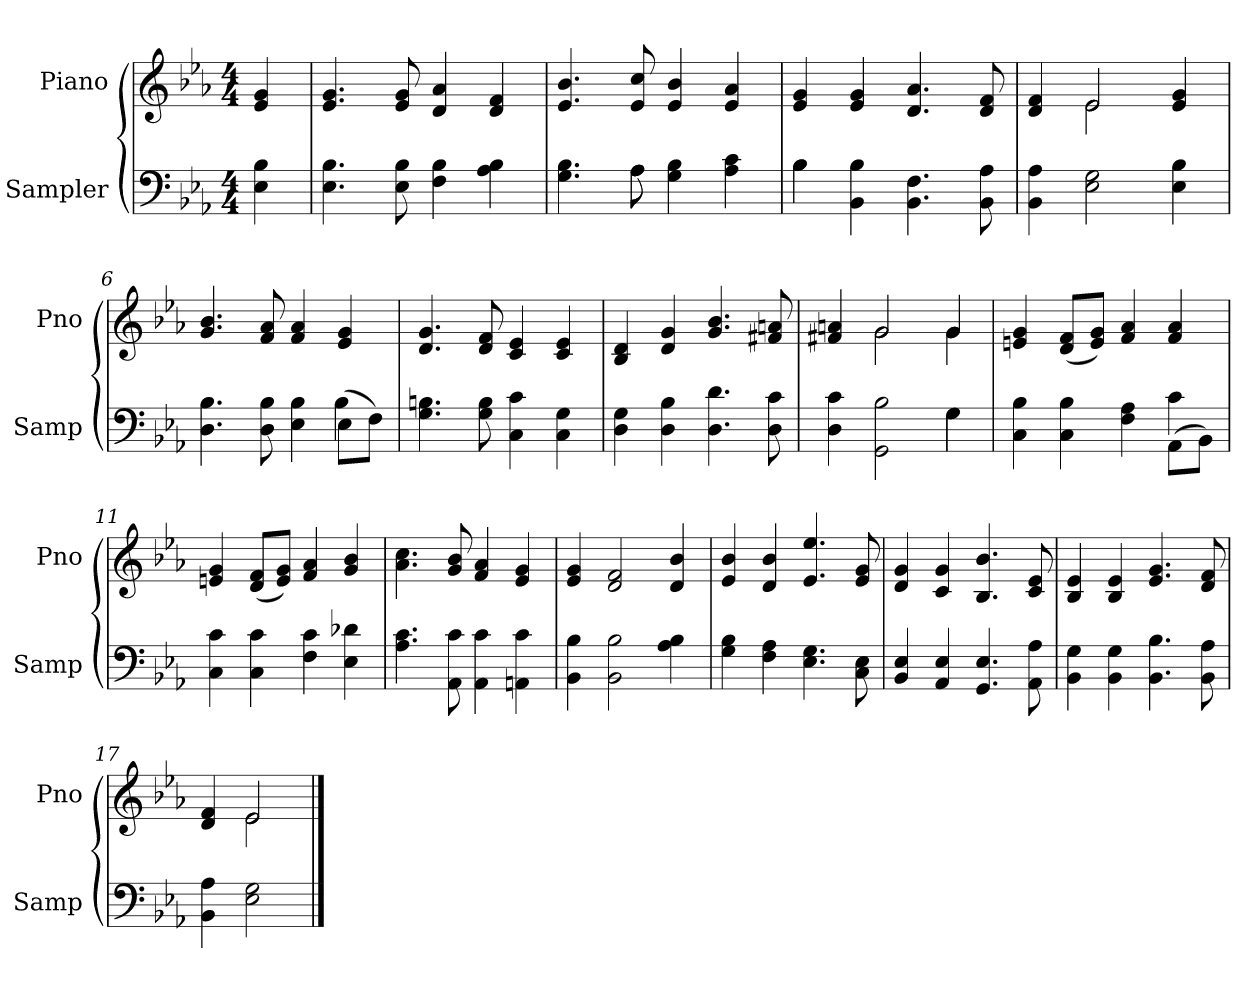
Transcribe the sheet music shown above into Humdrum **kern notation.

**kern	**kern
*part2	*part1
*staff2	*staff1
*I"Sampler	*I"Piano
*I'Samp	*I'Pno
*clefF4	*clefG2
*k[b-e-a-]	*k[b-e-a-]
*E-:	*E-:
*M4/4	*M4/4
=1	=1
4E- 4B-	4e- 4g
=2	=2
4.E- 4.B-	4.e- 4.g
8E- 8B-	8e- 8g
4F 4B-	4d 4a-
4A-\ 4B-\	4d 4f
=3	=3
*^	*
4.G 4.B-	4.ryy	4.e- 4.b-
8A-\	8A-	8e- 8cc
4G 4B-	2ryy	4e- 4b-
4A- 4c	.	4e- 4a-
=4	=4	=4
4B-\	4B-	4e- 4g
4BB- 4B-	2.ryy	4e- 4g
4.BB- 4.F	.	4.d 4.a-
8BB- 8A-	.	8d 8f
*v	*v	*
=5	=5
*	*^
4BB- 4A-	4d 4f	4ryy
2E- 2G	2e-/	2e-
4E- 4B-	4e- 4g	4ryy
*	*v	*v
=6	=6
*^	*
4.D 4.B-	2.ryy	4.g 4.b-
8D 8B-	.	8f 8a-
4E- 4B-	.	4f 4a-
(8E-\L	4B-	4e- 4g
8F\J)	.	.
*v	*v	*
=7	=7
4.G 4.Bn	4.d 4.g
8G 8B	8d 8f
4C 4c	4c 4e-
4C 4G	4c 4e-
=8	=8
4D 4G	4B- 4d
4D 4B-	4d 4g
4.D 4.d	4.g 4.b-
8D 8c	8f#X 8an
=9	=9
*^	*^
4D 4c	2.ryy	4f#X 4an	4ryy
2GG 2B-	.	2g/	2g
4G\	4G	4g/	4g
*	*	*v	*v
=10	=10	=10
4C 4B-	2.ryy	4en 4g
4C 4B-	.	(8d/ 8f/L
.	.	8e/ 8g/J)
4F 4A-	.	4f 4a-
(8AA-\L	4c	4f 4a-
8BB-\J)	.	.
*v	*v	*
=11	=11
4C 4c	4en 4g
4C 4c	(8d/ 8f/L
.	8e/ 8g/J)
4F 4c	4f 4a-
4E- 4d-X	4g 4b-
=12	=12
4.A- 4.c	4.a- 4.cc
8AA- 8c	8g 8b-
4AA- 4c	4f 4a-
4AAn 4c	4e- 4g
=13	=13
4BB- 4B-	4e- 4g
2BB- 2B-	2d 2f
4A- 4B-	4d 4b-
=14	=14
4G 4B-	4e- 4b-
4F 4A-	4d 4b-
4.E- 4.G	4.e- 4.ee-
8C 8E-	8e- 8g
=15	=15
4BB- 4E-	4d 4g
4AA- 4E-	4c 4g
4.GG 4.E-	4.B- 4.b-
8AA- 8A-	8c 8e-
=16	=16
4BB- 4G	4B- 4e-
4BB- 4G	4B- 4e-
4.BB- 4.B-	4.e- 4.g
8BB- 8A-	8d 8f
=17	=17
*	*^
4BB- 4A-	4d 4f	4ryy
2E- 2G	2e-/	2e-
*	*v	*v
==	==
*-	*-
